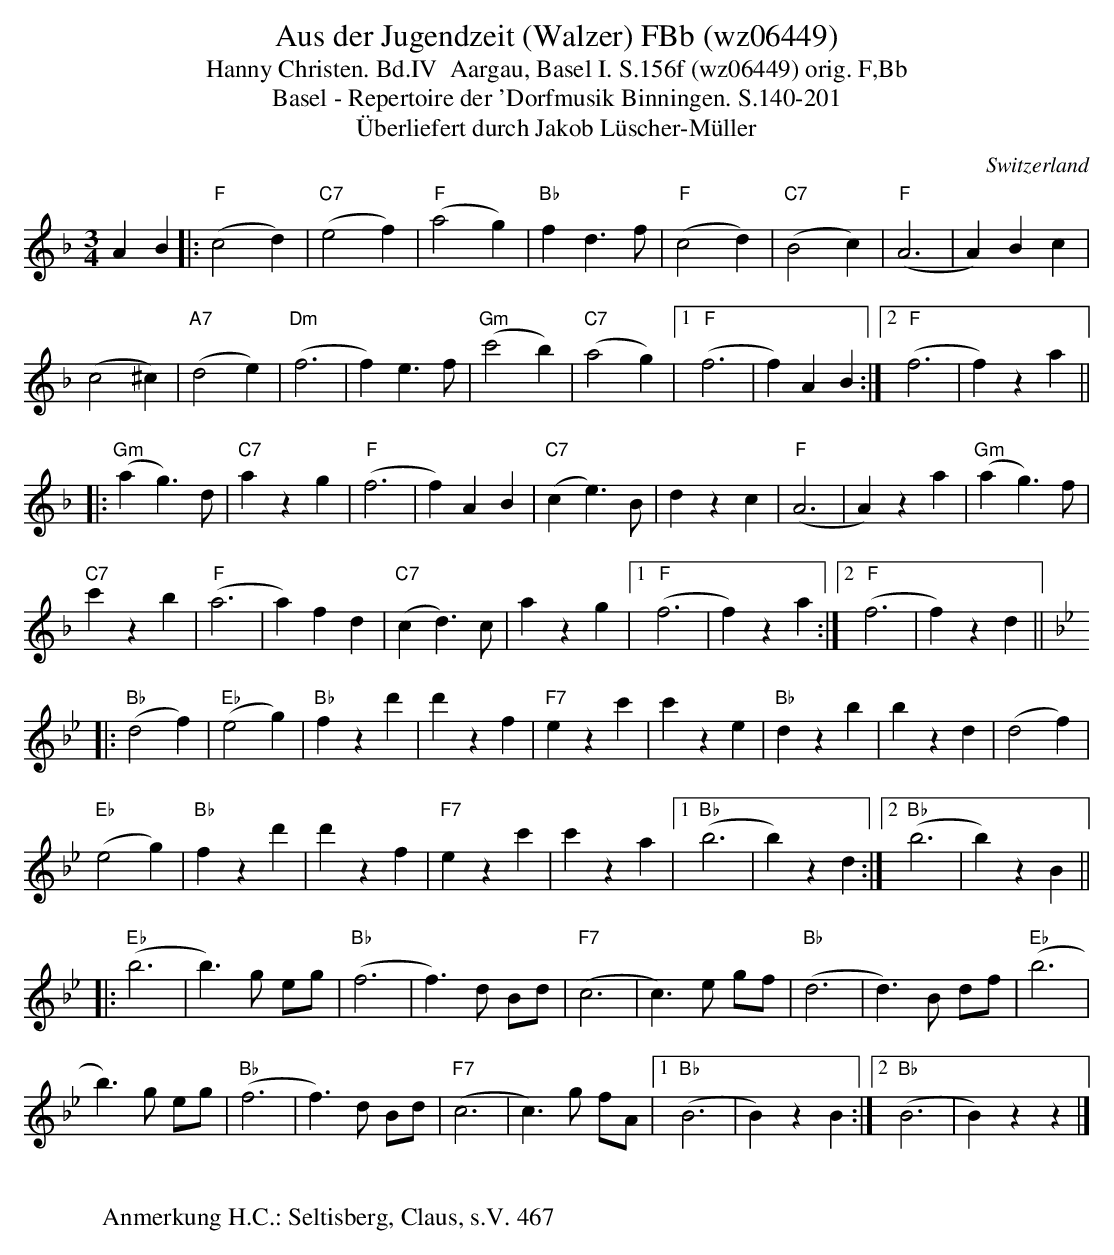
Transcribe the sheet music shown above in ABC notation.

X:1
T:Aus der Jugendzeit (Walzer) FBb (wz06449)
T:Hanny Christen. Bd.IV  Aargau, Basel I. S.156f (wz06449) orig. F,Bb
T: Basel - Repertoire der 'Dorfmusik Binningen. S.140-201
T:Überliefert durch Jakob Lüscher-Müller
M:3/4
L:1/4
O:Switzerland
K:F major
AB |: ("F"c2d) | ("C7"e2f) | ("F"a2g) | "Bb"fd>f | ("F"c2d) | ("C7"B2c) | ("F"A3 | A)Bc |
(c2^c) | ("A7"d2e) | ("Dm"f3 | f)e>f | ("Gm"c'2b) | ("C7"a2g) |1 ("F"f3 | f)AB :|2 ("F"f3 | f)za ||
|: ("Gm"ag>)d | "C7"azg | ("F"f3 | f)AB | ("C7"ce>)B | dzc | ("F"A3 | A)za | ("Gm"ag>)f |
"C7"c'zb | ("F"a3 | a)fd | ("C7"cd>)c | azg |1 ("F"f3 | f)za :|2 ("F"f3 | f)zd || [K:Bb]
|: ("Bb"d2f) | ("Eb"e2g) | "Bb"fzd' | d'zf | "F7"ezc' | c'ze | "Bb"dzb | bzd | (d2f) |
("Eb"e2g) | "Bb"fzd' | d'zf | "F7"ezc' | c'za |1 ("Bb"b3 | b)zd :|2 ("Bb"b3 | b)zB ||
|: ("Eb"b3 | b>)g e/g/ | ("Bb"f3 | f>)d B/d/ | ("F7"c3 | c>)e g/f/ | ("Bb"d3 | d>)B d/f/ | ("Eb"b3 |
b>)g e/g/ | ("Bb"f3 | f>)d B/d/ | ("F7"c3 | c>)g f/A/ |1 ("Bb"B3 | B)zB :|2 ("Bb"B3 | B)zz |]
W:
W:Anmerkung H.C.: Seltisberg, Claus, s.V. 467
